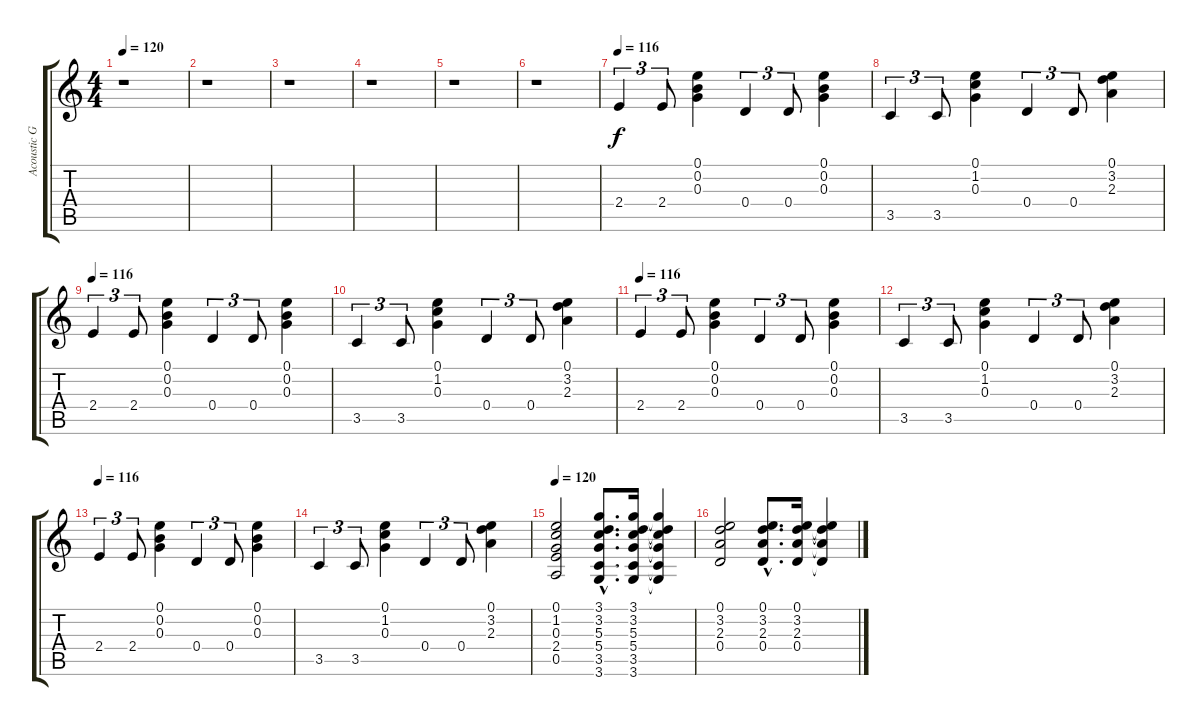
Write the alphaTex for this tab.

\track ("Acoustic Guitar" "Acoustic G") {instrument acousticguitarnylon}
\staff {score tabs}
\tuning (E4 B3 G3 D3 A2 E2) {hide}
\ts (4 4)
\tempo 120
\clef g2
\ks c
r.1{dy f instrument acousticguitarnylon} |
r.1 |
r.1 |
r.1 |
r.1 |
r.1 |
\tempo 116
2.4.4{tu (3 2)} 2.4.8{tu (3 2)} (0.1 0.2 0.3).4 0.4.4{tu (3 2)} 0.4.8{tu (3 2)} (0.1 0.2 0.3).4 |
3.5.4{tu (3 2)} 3.5.8{tu (3 2)} (0.1 1.2 0.3).4 0.4.4{tu (3 2)} 0.4.8{tu (3 2)} (0.1 3.2 2.3).4 |
\tempo 116
2.4.4{tu (3 2)} 2.4.8{tu (3 2)} (0.1 0.2 0.3).4 0.4.4{tu (3 2)} 0.4.8{tu (3 2)} (0.1 0.2 0.3).4 |
3.5.4{tu (3 2)} 3.5.8{tu (3 2)} (0.1 1.2 0.3).4 0.4.4{tu (3 2)} 0.4.8{tu (3 2)} (0.1 3.2 2.3).4 |
\tempo 116
2.4.4{tu (3 2)} 2.4.8{tu (3 2)} (0.1 0.2 0.3).4 0.4.4{tu (3 2)} 0.4.8{tu (3 2)} (0.1 0.2 0.3).4 |
3.5.4{tu (3 2)} 3.5.8{tu (3 2)} (0.1 1.2 0.3).4 0.4.4{tu (3 2)} 0.4.8{tu (3 2)} (0.1 3.2 2.3).4 |
\tempo 116
2.4.4{tu (3 2)} 2.4.8{tu (3 2)} (0.1 0.2 0.3).4 0.4.4{tu (3 2)} 0.4.8{tu (3 2)} (0.1 0.2 0.3).4 |
3.5.4{tu (3 2)} 3.5.8{tu (3 2)} (0.1 1.2 0.3).4 0.4.4{tu (3 2)} 0.4.8{tu (3 2)} (0.1 3.2 2.3).4 |
\tempo 120
(0.1 1.2 0.3 2.4 0.5).2 (3.1{hac} 3.2{hac} 5.3{hac} 5.4{hac} 3.5{hac} 3.6{hac}).8{d} (3.1 3.2 5.3 5.4 3.5 3.6).16 (3.1{t} 3.2{t} 5.3{t} 5.4{t} 3.5{t} 3.6{t}).4 |
(0.1 3.2 2.3 0.4).2 (0.1{hac} 3.2{hac} 2.3{hac} 0.4{hac}).8{d} (0.1 3.2 2.3 0.4).16 (0.1{t} 3.2{t} 2.3{t} 0.4{t}).4
